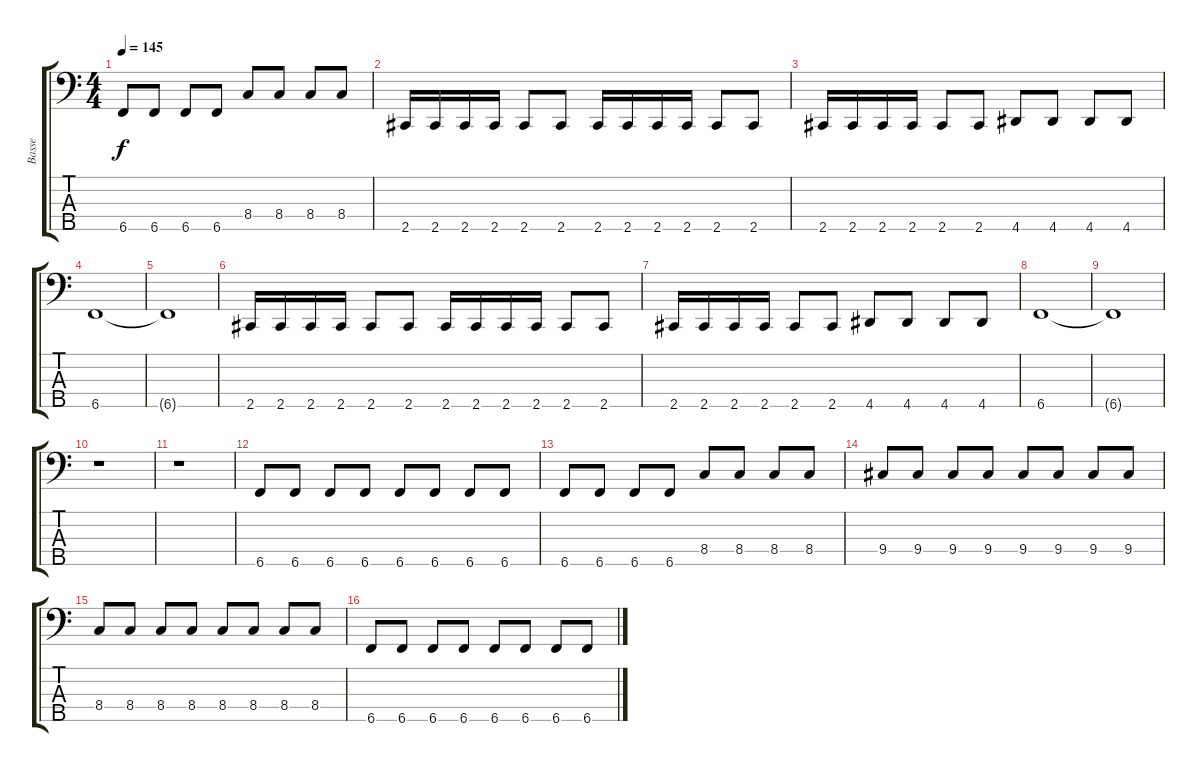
\track ("Basse" "Basse") {instrument electricbassfinger}
\staff {score tabs}
\tuning (G2 D2 A1 E1 B0) {hide}
\ts (4 4)
\tempo 145
\clef f4
\ks c
6.5.8{dy f} 6.5.8 6.5.8 6.5.8 8.4.8 8.4.8 8.4.8 8.4.8 |
\section ("" "")
2.5.16 2.5.16 2.5.16 2.5.16 2.5.8 2.5.8 2.5.16 2.5.16 2.5.16 2.5.16 2.5.8 2.5.8 |
2.5.16 2.5.16 2.5.16 2.5.16 2.5.8 2.5.8 4.5.8 4.5.8 4.5.8 4.5.8 |
6.5.1 |
6.5{t}.1 |
2.5.16 2.5.16 2.5.16 2.5.16 2.5.8 2.5.8 2.5.16 2.5.16 2.5.16 2.5.16 2.5.8 2.5.8 |
2.5.16 2.5.16 2.5.16 2.5.16 2.5.8 2.5.8 4.5.8 4.5.8 4.5.8 4.5.8 |
6.5.1 |
6.5{t}.1 |
r.1 |
r.1 |
\section ("" "")
6.5.8 6.5.8 6.5.8 6.5.8 6.5.8 6.5.8 6.5.8 6.5.8 |
6.5.8 6.5.8 6.5.8 6.5.8 8.4.8 8.4.8 8.4.8 8.4.8 |
9.4.8 9.4.8 9.4.8 9.4.8 9.4.8 9.4.8 9.4.8 9.4.8 |
8.4.8 8.4.8 8.4.8 8.4.8 8.4.8 8.4.8 8.4.8 8.4.8 |
6.5.8 6.5.8 6.5.8 6.5.8 6.5.8 6.5.8 6.5.8 6.5.8
